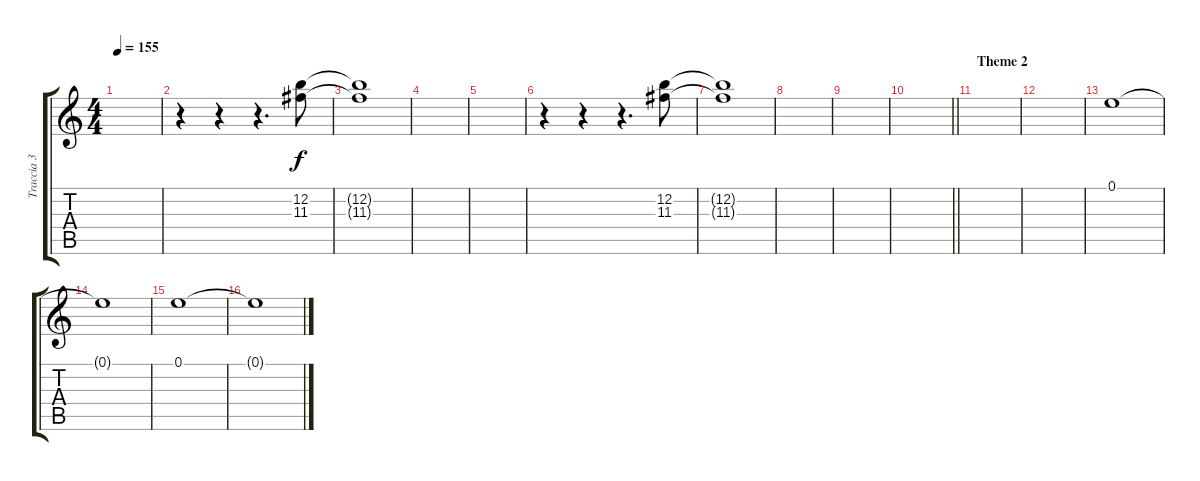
\track ("Traccia 3" "Traccia 3") {instrument distortionguitar}
\staff {score tabs}
\tuning (E4 B3 G3 D3 A2 E2) {hide}
\ts (4 4)
\tempo 155
\clef g2
\ks c
|
r.4 r.4 r.4{d} (12.2 11.3).8 |
(12.2{t} 11.3{t}).1 |
|
|
r.4 r.4 r.4{d} (12.2 11.3).8 |
(12.2{t} 11.3{t}).1 |
|
|
\barLineRight lightlight
|
\section ("" "Theme 2")
|
|
0.1.1 |
0.1{t}.1 |
0.1.1 |
0.1{t}.1
